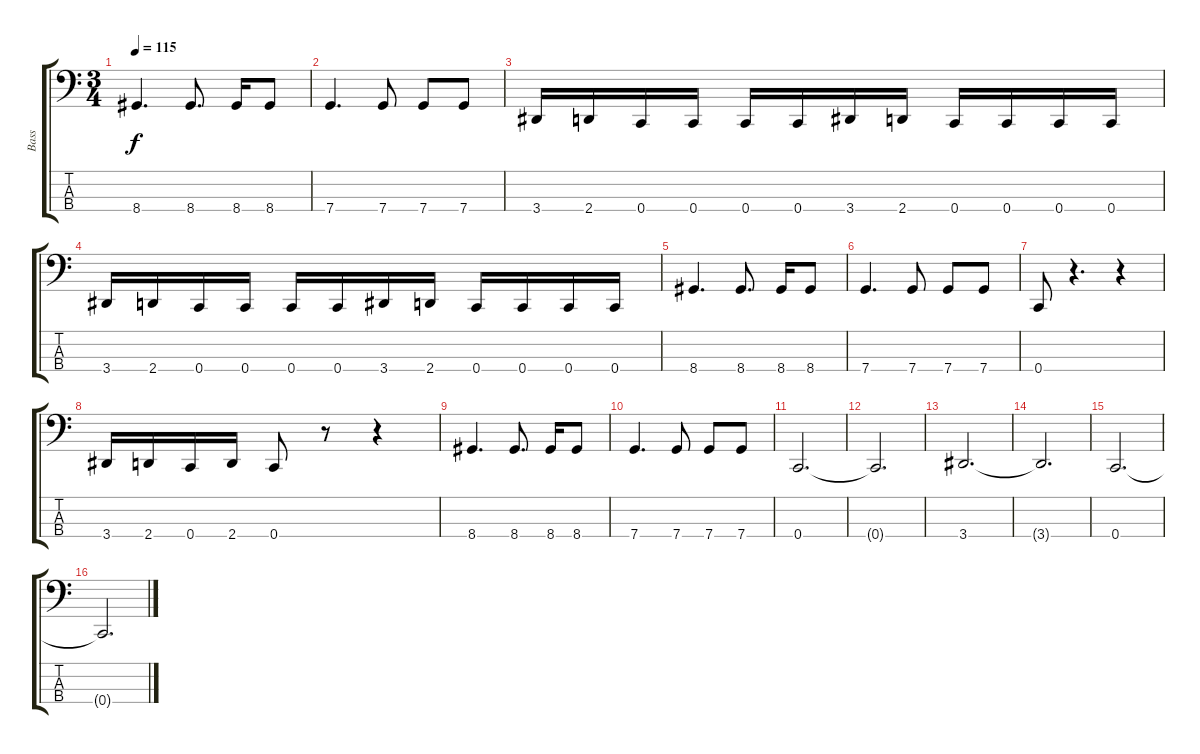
\track ("Bass" "Bass") {instrument electricbassfinger}
\staff {score tabs}
\tuning (F2 C2 G1 C1) {hide}
\ts (3 4)
\tempo 115
\clef f4
\ks c
8.4.4{d dy f} 8.4.8{d} 8.4.16 8.4.8 |
7.4.4{d} 7.4.8 7.4.8 7.4.8 |
3.4.16 2.4.16 0.4.16 0.4.16 0.4.16 0.4.16 3.4.16 2.4.16 0.4.16 0.4.16 0.4.16 0.4.16 |
3.4.16 2.4.16 0.4.16 0.4.16 0.4.16 0.4.16 3.4.16 2.4.16 0.4.16 0.4.16 0.4.16 0.4.16 |
8.4.4{d} 8.4.8{d} 8.4.16 8.4.8 |
7.4.4{d} 7.4.8 7.4.8 7.4.8 |
0.4.8 r.4{d} r.4 |
3.4.16 2.4.16 0.4.16 2.4.16 0.4.8 r.8 r.4 |
8.4.4{d} 8.4.8{d} 8.4.16 8.4.8 |
7.4.4{d} 7.4.8 7.4.8 7.4.8 |
0.4.2{d} |
0.4{t}.2{d} |
3.4.2{d} |
3.4{t}.2{d} |
0.4.2{d} |
0.4{t}.2{d}
